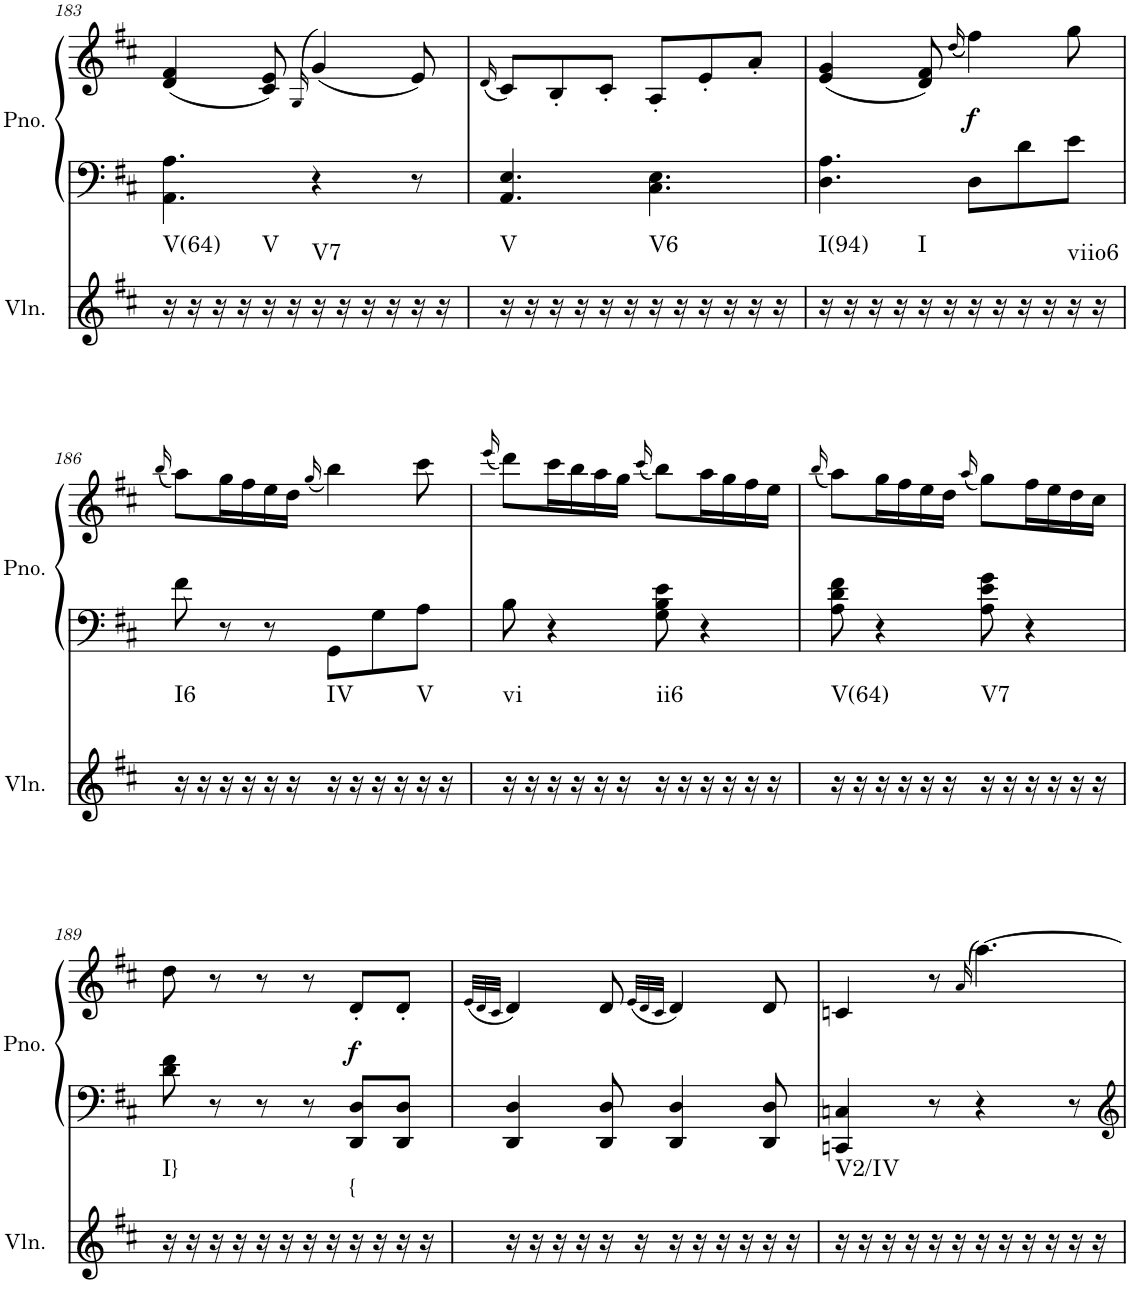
**kern	**harte	**kern	**kern	**dynam
*part2	*part2	*part1	*part1	*part1
*staff3	*	*staff2	*staff1	*staff1/2
*I"Violin	*	*I"Piano, Piano right	*	*
*I'Vln.	*	*I'Pno.	*	*
!!LO:PB:g=z
*clefG2	*	*clefF4	*clefG2	*
*k[f#c#]	*	*k[f#c#]	*k[f#c#]	*
*M6/8	*	*M6/8	*M6/8	*
=183	=183	=183	=183	=183
!	!LO:H:kt=V(64)	!	!	!
16r	N	4.AA\ 4.A\	(4d/ 4f#/	.
16r	.	.	.	.
16r	.	.	.	.
16r	.	.	.	.
!	!LO:H:kt=V	!	!	!
16r	N	.	8c#/ 8e/)	.
16r	.	.	.	.
.	.	.	(>16qG/	.
!	!LO:H:kt=V7	!	!	!
16r	N	4r	(4g/)	.
16r	.	.	.	.
16r	.	.	.	.
16r	.	.	.	.
16r	.	8r	8e/)	.
16r	.	.	.	.
=184	=184	=184	=184	=184
.	.	.	(16qd/	.
!	!LO:H:kt=V	!	!	!
16r	N	4.AA/ 4.E/	8c#/L)	.
16r	.	.	.	.
16r	.	.	8B'/	.
16r	.	.	.	.
16r	.	.	8c#'/J	.
16r	.	.	.	.
!	!LO:H:kt=V6	!	!	!
16r	N	4.C#\ 4.E\	8A'/L	.
16r	.	.	.	.
16r	.	.	8e'/	.
16r	.	.	.	.
16r	.	.	8a'/J	.
16r	.	.	.	.
=185	=185	=185	=185	=185
!	!LO:H:kt=I(94)	!	!	!
16r	N	4.D\ 4.A\	(4e/ 4g/	.
16r	.	.	.	.
16r	.	.	.	.
16r	.	.	.	.
!	!LO:H:kt=I	!	!	!
16r	N	.	8d/ 8f#/)	.
16r	.	.	.	.
.	.	.	(16qdd/	.
!	!	!	!	!LO:DY:b
16r	.	8D\L	4ff#\)	f
16r	.	.	.	.
16r	.	8d\	.	.
16r	.	.	.	.
!	!LO:H:kt=viio6	!	!	!
16r	N	8e\J	8gg\	.
16r	.	.	.	.
!!LO:LB:g=z
=186	=186	=186	=186	=186
.	.	.	(16qbb/	.
!	!LO:H:kt=I6	!	!	!
16r	N	8f#\	8aa\L)	.
16r	.	.	.	.
16r	.	8r	16gg\L	.
16r	.	.	16ff#\	.
16r	.	8r	16ee\	.
16r	.	.	16dd\JJ	.
.	.	.	(16qgg/	.
!	!LO:H:kt=IV	!	!	!
16r	N	8GG\L	4bb\)	.
16r	.	.	.	.
16r	.	8G\	.	.
16r	.	.	.	.
!	!LO:H:kt=V	!	!	!
16r	N	8A\J	8ccc#\	.
16r	.	.	.	.
=187	=187	=187	=187	=187
.	.	.	(16qeee/	.
!	!LO:H:kt=vi	!	!	!
16r	N	8B\	8ddd\L)	.
16r	.	.	.	.
16r	.	4r	16ccc#\L	.
16r	.	.	16bb\	.
16r	.	.	16aa\	.
16r	.	.	16gg\JJ	.
.	.	.	(16qccc#/	.
!	!LO:H:kt=ii6	!	!	!
16r	N	8G\ 8B\ 8e\	8bb\L)	.
16r	.	.	.	.
16r	.	4r	16aa\L	.
16r	.	.	16gg\	.
16r	.	.	16ff#\	.
16r	.	.	16ee\JJ	.
=188	=188	=188	=188	=188
.	.	.	(16qbb/	.
!	!LO:H:kt=V(64)	!	!	!
16r	N	8A\ 8d\ 8f#\	8aa\L)	.
16r	.	.	.	.
16r	.	4r	16gg\L	.
16r	.	.	16ff#\	.
16r	.	.	16ee\	.
16r	.	.	16dd\JJ	.
.	.	.	(16qaa/	.
!	!LO:H:kt=V7	!	!	!
16r	N	8A\ 8e\ 8g\	8gg\L)	.
16r	.	.	.	.
16r	.	4r	16ff#\L	.
16r	.	.	16ee\	.
16r	.	.	16dd\	.
16r	.	.	16cc#\JJ	.
!!LO:LB:g=z
=189	=189	=189	=189	=189
!	!LO:H:kt=I}	!	!	!
16r	N	8d\ 8f#\	8dd\	.
16r	.	.	.	.
16r	.	8r	8r	.
16r	.	.	.	.
16r	.	8r	8r	.
16r	.	.	.	.
16r	.	8r	8r	.
16r	.	.	.	.
!	!LO:H:kt={	!	!	!LO:DY:b
16r	N	8DD/ 8D/L	8d'/L	f
16r	.	.	.	.
16r	.	8DD/ 8D/J	8d'/J	.
16r	.	.	.	.
=190	=190	=190	=190	=190
.	.	.	(32qe/LLL	.
.	.	.	32qd/	.
.	.	.	32qc#/JJJ	.
16r	.	4DD/ 4D/	4d/)	.
16r	.	.	.	.
16r	.	.	.	.
16r	.	.	.	.
16r	.	8DD/ 8D/	8d/	.
16r	.	.	.	.
.	.	.	(32qe/LLL	.
.	.	.	32qd/	.
.	.	.	32qc#/JJJ	.
16r	.	4DD/ 4D/	4d/)	.
16r	.	.	.	.
16r	.	.	.	.
16r	.	.	.	.
16r	.	8DD/ 8D/	8d/	.
16r	.	.	.	.
=191	=191	=191	=191	=191
!	!LO:H:kt=V2/IV	!	!	!
16r	N	4CCn/ 4Cn/	4cn/	.
16r	.	.	.	.
16r	.	.	.	.
16r	.	.	.	.
16r	.	8r	8r	.
16r	.	.	.	.
.	.	.	(>16qa/	.
16r	.	4r	[4.aa\)	.
16r	.	.	.	.
16r	.	.	.	.
16r	.	.	.	.
16r	.	8r	.	.
16r	.	.	.	.
=	=	=	=	=
*-	*-	*-	*-	*-
